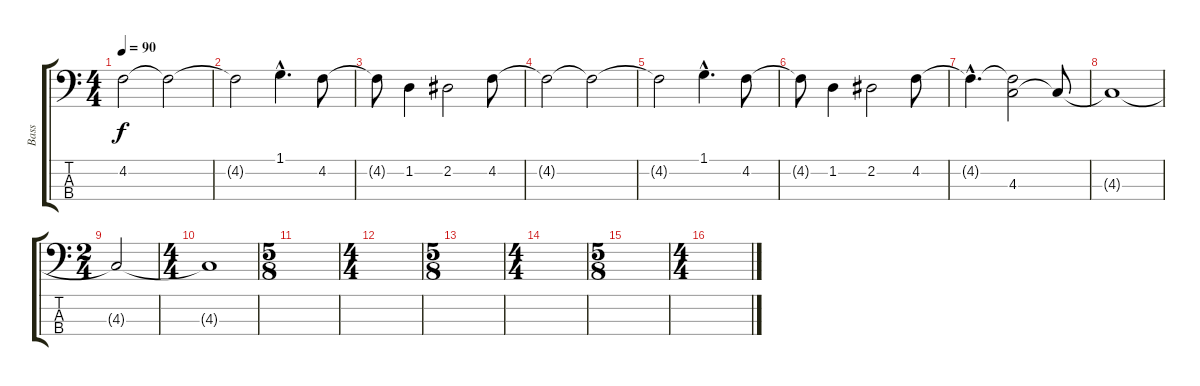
\track ("Bass" "Bass") {instrument electricbassfinger}
\staff {score tabs}
\tuning (Gb2 Db2 Ab1 Eb1) {hide}
\ts (4 4)
\tempo 90
\clef f4
\ks c
4.2{t}.2{dy f} 4.2{t}.2 |
4.2{t}.2 1.1{hac}.4{d} 4.2.8 |
4.2{t}.8 1.2.4 2.2.2 4.2.8 |
4.2{t}.2 4.2{t}.2 |
4.2{t}.2 1.1{hac}.4{d} 4.2.8 |
4.2{t}.8 1.2.4 2.2.2 4.2.8 |
4.2{hac t}.4{d} (4.2{t} 4.3).2 4.3{t}.8 |
4.3{t}.1 |
\ts (2 4)
4.3{t}.2 |
\ts (4 4)
4.3{t}.1 |
\ts (5 8)
|
\ts (4 4)
|
\ts (5 8)
|
\ts (4 4)
|
\ts (5 8)
|
\ts (4 4)
